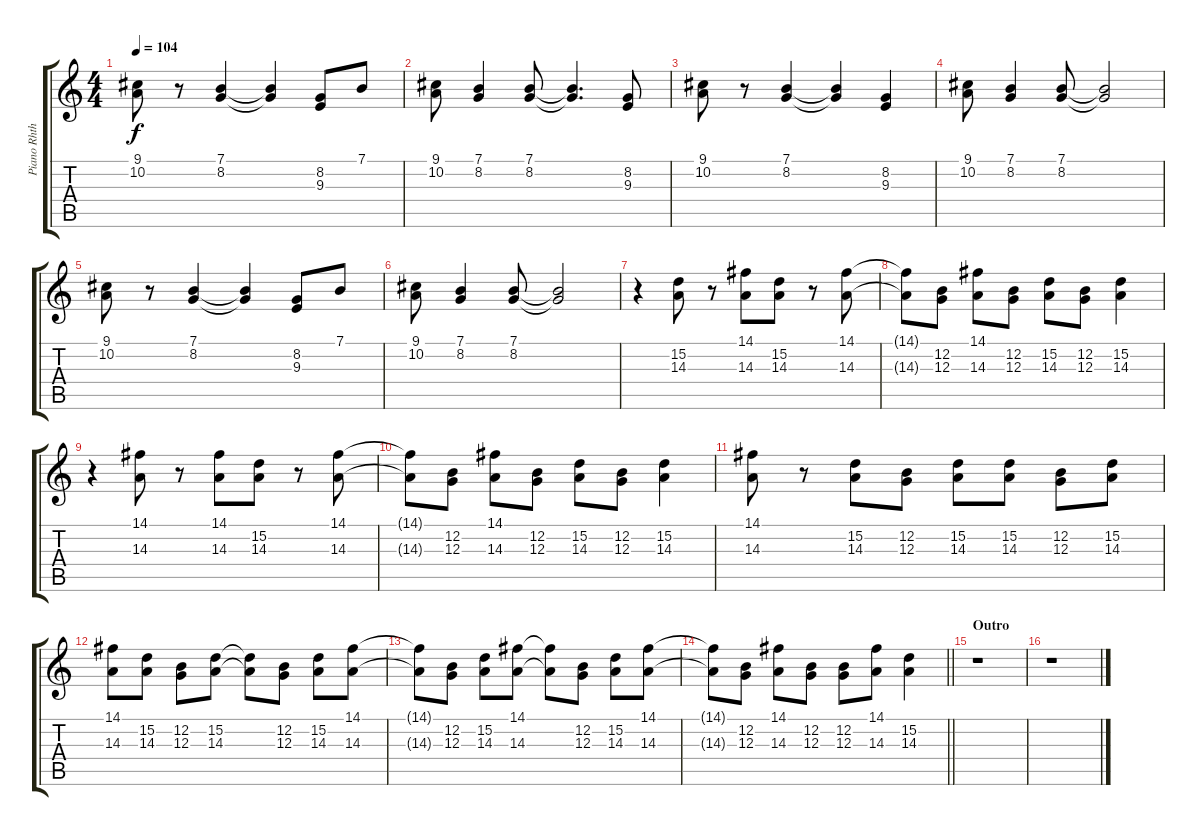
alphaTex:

\track ("Piano Rhthym" "Piano Rhth") {instrument electricpiano1}
\staff {score tabs}
\tuning (E4 B3 G3 D3 A2 E2) {hide}
\ts (4 4)
\tempo 104
\clef g2
\ks c
(9.1 10.2).8{dy f} r.8 (7.1 8.2).4 (7.1{t} 8.2{t}).4 (8.2 9.3).8 7.1.8 |
(9.1 10.2).8 (7.1 8.2).4 (7.1 8.2).8 (7.1{t} 8.2{t}).4{d} (8.2 9.3).8 |
(9.1 10.2).8 r.8 (7.1 8.2).4 (7.1{t} 8.2{t}).4 (8.2 9.3).4 |
(9.1 10.2).8 (7.1 8.2).4 (7.1 8.2).8 (7.1{t} 8.2{t}).2 |
(9.1 10.2).8 r.8 (7.1 8.2).4 (7.1{t} 8.2{t}).4 (8.2 9.3).8 7.1.8 |
(9.1 10.2).8 (7.1 8.2).4 (7.1 8.2).8 (7.1{t} 8.2{t}).2 |
r.4 (15.2 14.3).8 r.8 (14.1 14.3).8 (15.2 14.3).8 r.8 (14.1 14.3).8 |
(14.1{t} 14.3{t}).8 (12.2 12.3).8 (14.1 14.3).8 (12.2 12.3).8 (15.2 14.3).8 (12.2 12.3).8 (15.2 14.3).4 |
r.4 (14.1 14.3).8 r.8 (14.1 14.3).8 (15.2 14.3).8 r.8 (14.1 14.3).8 |
(14.1{t} 14.3{t}).8 (12.2 12.3).8 (14.1 14.3).8 (12.2 12.3).8 (15.2 14.3).8 (12.2 12.3).8 (15.2 14.3).4 |
(14.1 14.3).8 r.8 (15.2 14.3).8 (12.2 12.3).8 (15.2 14.3).8 (15.2 14.3).8 (12.2 12.3).8 (15.2 14.3).8 |
(14.1 14.3).8 (15.2 14.3).8 (12.2 12.3).8 (15.2 14.3).8 (15.2{t} 14.3{t}).8 (12.2 12.3).8 (15.2 14.3).8 (14.1 14.3).8 |
(14.1{t} 14.3{t}).8 (12.2 12.3).8 (15.2 14.3).8 (14.1 14.3).8 (14.1{t} 14.3{t}).8 (12.2 12.3).8 (15.2 14.3).8 (14.1 14.3).8 |
\barLineRight lightlight
(14.1{t} 14.3{t}).8 (12.2 12.3).8 (14.1 14.3).8 (12.2 12.3).8 (12.2 12.3).8 (14.1 14.3).8 (15.2 14.3).4 |
\section ("" "Outro")
r.1 |
r.1
